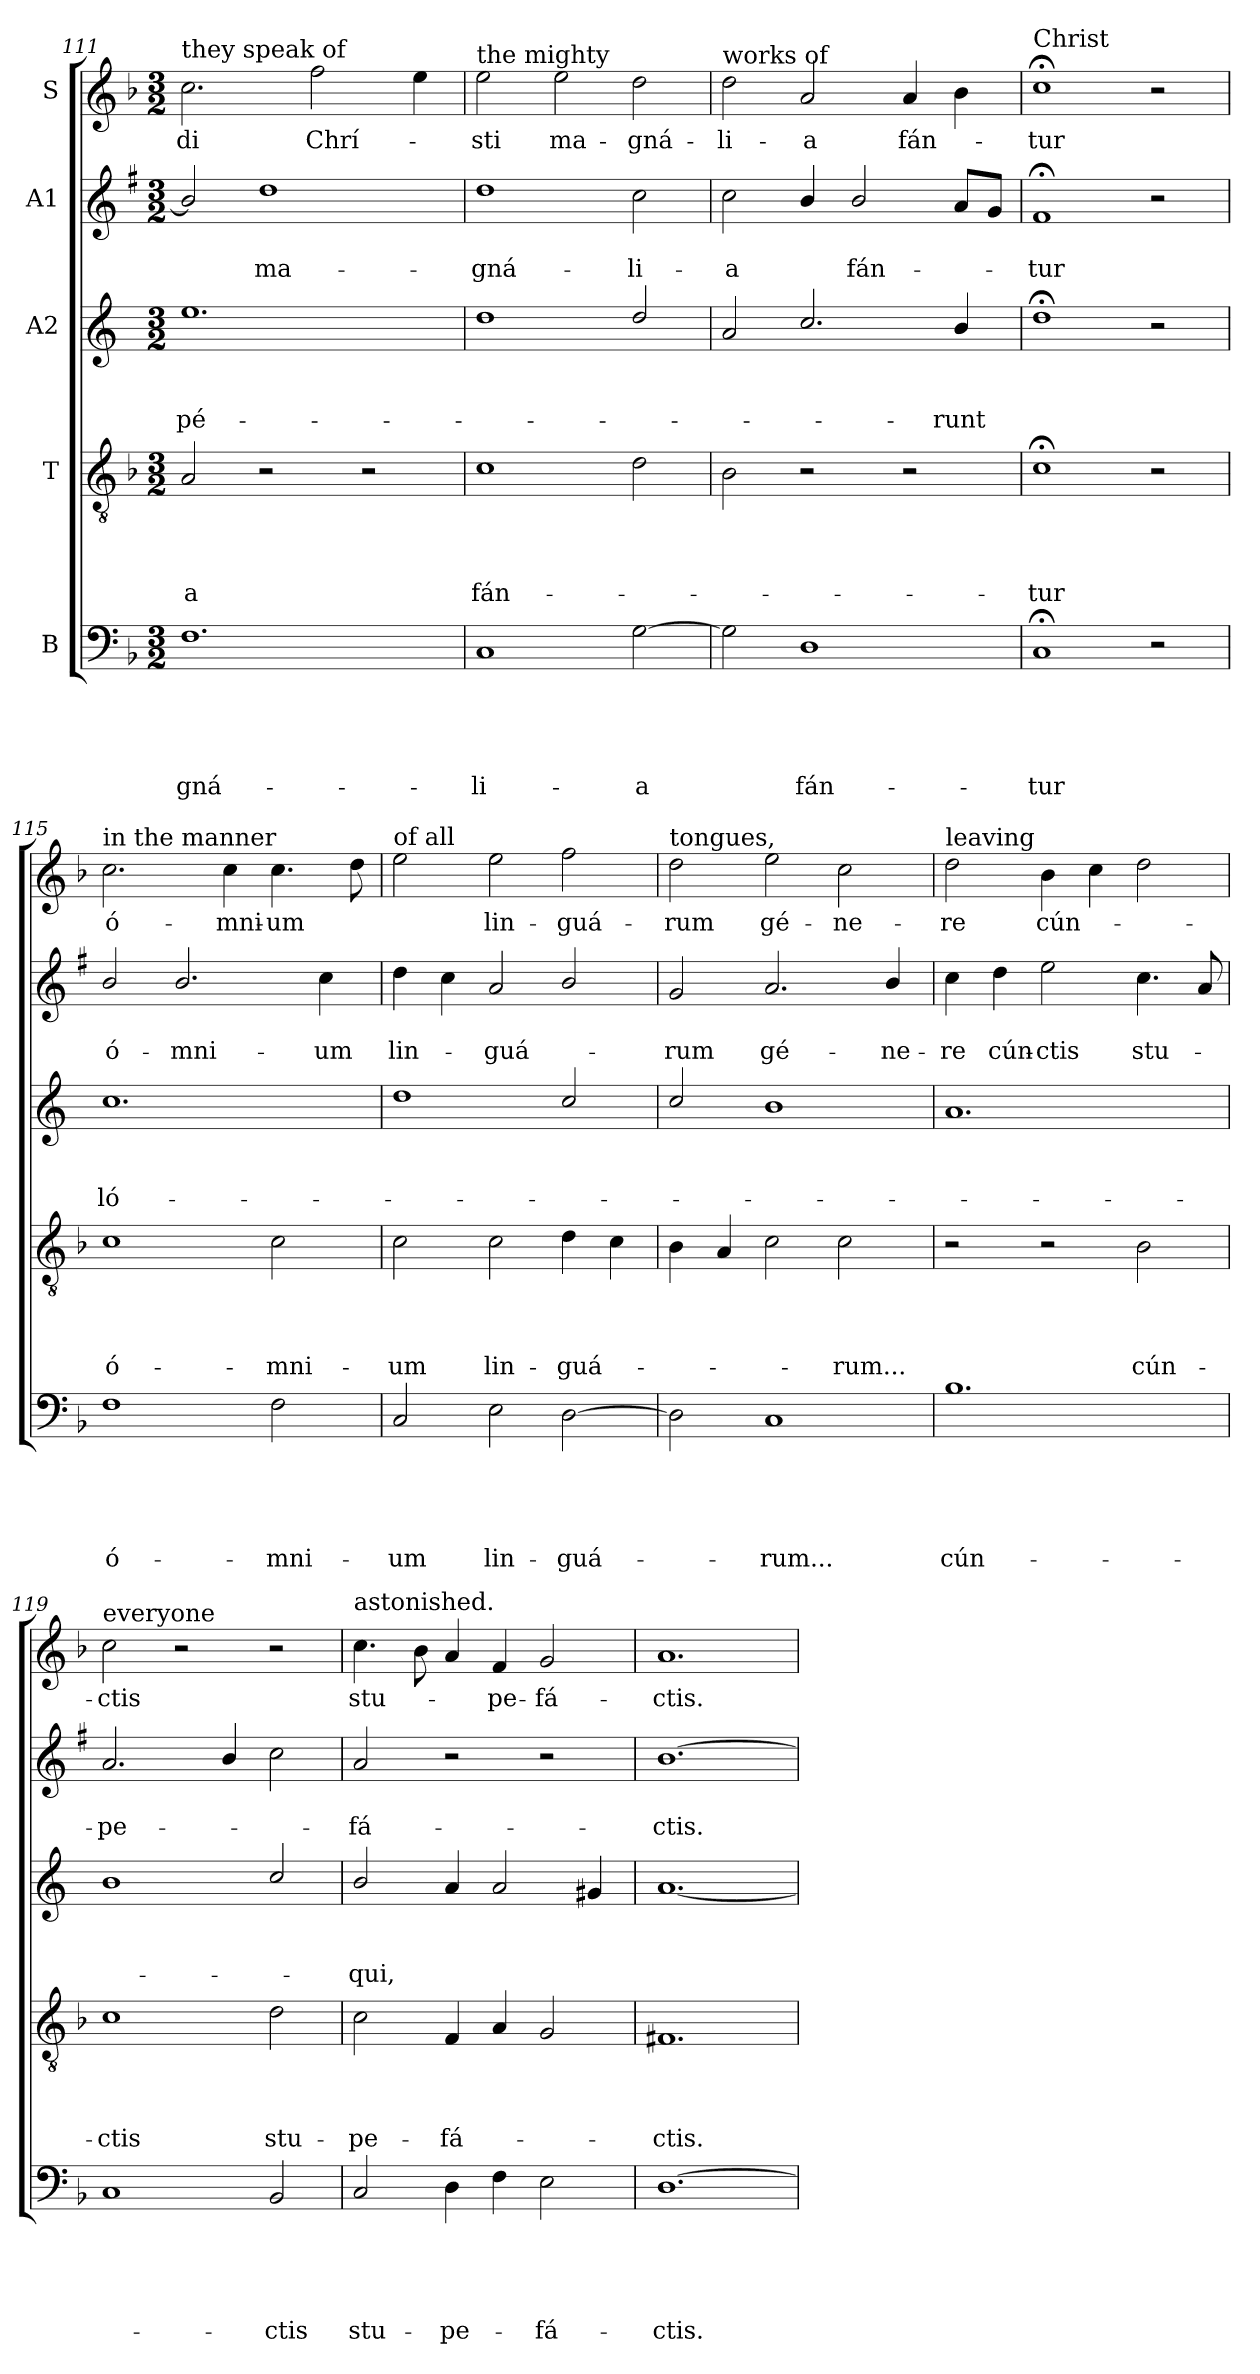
**kern	**text	**text	**text	**text	**text	**kern	**text	**text	**text	**text	**kern	**text	**text	**text	**kern	**text	**text	**kern	**text
*part5	*part5	*part5	*part5	*part5	*part5	*part4	*part4	*part4	*part4	*part4	*part3	*part3	*part3	*part3	*part2	*part2	*part2	*part1	*part1
*staff5	*staff5	*staff5	*staff5	*staff5	*staff5	*staff4	*staff4	*staff4	*staff4	*staff4	*staff3	*staff3	*staff3	*staff3	*staff2	*staff2	*staff2	*staff1	*staff1
*I"B	*	*	*	*	*	*I"T	*	*	*	*	*I"A2	*	*	*	*I"A1	*	*	*I"S	*
*clefF4	*	*	*	*	*	*clefGv2	*	*	*	*	*clefG2	*	*	*	*clefG2	*	*	*clefG2	*
*	*	*	*	*	*	*	*	*	*	*	*ITrd4c7	*	*	*	*ITrd1c2	*	*	*	*
*k[b-]	*	*	*	*	*	*k[b-]	*	*	*	*	*k[b-]	*	*	*	*k[b-]	*	*	*k[b-]	*
*F:	*	*	*	*	*	*F:	*	*	*	*	*F:	*	*	*	*F:	*	*	*F:	*
*M3/2	*	*	*	*	*	*M3/2	*	*	*	*	*M3/2	*	*	*	*M3/2	*	*	*M3/2	*
=111	=111	=111	=111	=111	=111	=111	=111	=111	=111	=111	=111	=111	=111	=111	=111	=111	=111	=111	=111
!	!	!	!	!	!	!	!	!	!	!	!	!	!	!	!	!	!	!LO:TX:a:t=they speak of	!
!	!	!	!	!	!LO:LY:b	!	!	!	!	!LO:LY:b	!	!	!	!LO:LY:b	!	!	!	!	!LO:LY:b
1.F	.	.	.	.	-gná-	2A/	.	.	.	-a	1.a	.	.	-pé-	2a/]	.	.	2.cc\	-di
!	!	!	!	!	!	!	!	!	!	!	!	!	!	!	!	!	!LO:LY:b	!	!
.	.	.	.	.	.	2r	.	.	.	.	.	.	.	.	1cc	.	ma-	.	.
!	!	!	!	!	!	!	!	!	!	!	!	!	!	!	!	!	!	!	!LO:LY:b
.	.	.	.	.	.	.	.	.	.	.	.	.	.	.	.	.	.	2ff\	Chrí-
.	.	.	.	.	.	2r	.	.	.	.	.	.	.	.	.	.	.	.	.
.	.	.	.	.	.	.	.	.	.	.	.	.	.	.	.	.	.	4ee\	.
!!LO:PB:g=z
=112	=112	=112	=112	=112	=112	=112	=112	=112	=112	=112	=112	=112	=112	=112	=112	=112	=112	=112	=112
!	!	!	!	!	!	!	!	!	!	!	!	!	!	!	!	!	!	!LO:TX:a:t=the mighty	!
!	!	!	!	!	!LO:LY:b	!	!	!	!	!LO:LY:b	!	!	!	!	!	!	!LO:LY:b	!	!LO:LY:b
1C	.	.	.	.	-li-	1c	.	.	.	fán-	1g	.	.	.	1cc	.	-gná-	2ee\	-sti
!	!	!	!	!	!	!	!	!	!	!	!	!	!	!	!	!	!	!	!LO:LY:b
.	.	.	.	.	.	.	.	.	.	.	.	.	.	.	.	.	.	2ee\	ma-
!	!	!	!	!	!LO:LY:b	!	!	!	!	!	!	!	!	!	!	!	!LO:LY:b	!	!LO:LY:b
[2G\	.	.	.	.	-a	2d\	.	.	.	.	2g/	.	.	.	2b-\	.	-li-	2dd\	-gná-
=113	=113	=113	=113	=113	=113	=113	=113	=113	=113	=113	=113	=113	=113	=113	=113	=113	=113	=113	=113
!	!	!	!	!	!	!	!	!	!	!	!	!	!	!	!	!	!	!LO:TX:a:t=works of	!
!	!	!	!	!	!	!	!	!	!	!	!	!	!	!	!	!	!LO:LY:b	!	!LO:LY:b
2G\]	.	.	.	.	.	2B-\	.	.	.	.	2d/	.	.	.	2b-\	.	-a	2dd\	-li-
!	!	!	!	!	!LO:LY:b	!	!	!	!	!	!	!	!	!	!	!	!	!	!LO:LY:b
1D	.	.	.	.	fán-	2r	.	.	.	.	2.f/	.	.	.	4a/	.	.	2a/	-a
!	!	!	!	!	!	!	!	!	!	!	!	!	!	!	!	!	!LO:LY:b	!	!
.	.	.	.	.	.	.	.	.	.	.	.	.	.	.	2a/	.	fán-	.	.
!	!	!	!	!	!	!	!	!	!	!	!	!	!	!	!	!	!	!	!LO:LY:b
.	.	.	.	.	.	2r	.	.	.	.	.	.	.	.	.	.	.	4a/	fán-
!	!	!	!	!	!	!	!	!	!	!	!	!	!	!LO:LY:b	!	!	!	!	!
.	.	.	.	.	.	.	.	.	.	.	4e/	.	.	-runt	8g/L	.	.	4b-\	.
.	.	.	.	.	.	.	.	.	.	.	.	.	.	.	8f/J	.	.	.	.
=114	=114	=114	=114	=114	=114	=114	=114	=114	=114	=114	=114	=114	=114	=114	=114	=114	=114	=114	=114
!	!	!	!	!	!	!	!	!	!	!	!	!	!	!	!	!	!	!LO:TX:a:t=Christ	!
!	!	!	!	!	!LO:LY:b	!	!	!	!	!LO:LY:b	!	!	!	!	!	!	!LO:LY:b	!	!LO:LY:b
1C;	.	.	.	.	-tur	1c;<	.	.	.	-tur	1g;	.	.	.	1e;	.	-tur	1cc;<	-tur
2r	.	.	.	.	.	2r	.	.	.	.	2r	.	.	.	2r	.	.	2r	.
=115	=115	=115	=115	=115	=115	=115	=115	=115	=115	=115	=115	=115	=115	=115	=115	=115	=115	=115	=115
!	!	!	!	!	!	!	!	!	!	!	!	!	!	!	!	!	!	!LO:TX:a:t=in the manner	!
!	!	!	!	!	!LO:LY:b	!	!	!	!	!LO:LY:b	!	!	!	!LO:LY:b	!	!	!LO:LY:b	!	!LO:LY:b
1F	.	.	.	.	ó-	1c	.	.	.	ó-	1.f	.	.	ló-	2a/	.	ó-	2.cc\	ó-
!	!	!	!	!	!	!	!	!	!	!	!	!	!	!	!	!	!LO:LY:b	!	!
.	.	.	.	.	.	.	.	.	.	.	.	.	.	.	2.a/	.	-mni-	.	.
!	!	!	!	!	!	!	!	!	!	!	!	!	!	!	!	!	!	!	!LO:LY:b
.	.	.	.	.	.	.	.	.	.	.	.	.	.	.	.	.	.	4cc\	-mni-
!	!	!	!	!	!LO:LY:b	!	!	!	!	!LO:LY:b	!	!	!	!	!	!	!	!	!LO:LY:b
2F\	.	.	.	.	-mni-	2c\	.	.	.	-mni-	.	.	.	.	.	.	.	4.cc\	-um
!	!	!	!	!	!	!	!	!	!	!	!	!	!	!	!	!	!LO:LY:b	!	!
.	.	.	.	.	.	.	.	.	.	.	.	.	.	.	4b-\	.	-um	.	.
.	.	.	.	.	.	.	.	.	.	.	.	.	.	.	.	.	.	8dd\	.
=116	=116	=116	=116	=116	=116	=116	=116	=116	=116	=116	=116	=116	=116	=116	=116	=116	=116	=116	=116
!	!	!	!	!	!	!	!	!	!	!	!	!	!	!	!	!	!	!LO:TX:a:t=of all	!
!	!	!	!	!	!LO:LY:b	!	!	!	!	!LO:LY:b	!	!	!	!	!	!	!LO:LY:b	!	!
2C/	.	.	.	.	-um	2c\	.	.	.	-um	1g	.	.	.	4cc\	.	lin-	2ee\	.
.	.	.	.	.	.	.	.	.	.	.	.	.	.	.	4b-\	.	.	.	.
!	!	!	!	!	!LO:LY:b	!	!	!	!	!LO:LY:b	!	!	!	!	!	!	!LO:LY:b	!	!LO:LY:b
2E\	.	.	.	.	lin-	2c\	.	.	.	lin-	.	.	.	.	2g/	.	-guá-	2ee\	lin-
!	!	!	!	!	!LO:LY:b	!	!	!	!	!LO:LY:b	!	!	!	!	!	!	!	!	!LO:LY:b
[2D\	.	.	.	.	-guá-	4d\	.	.	.	-guá-	2f/	.	.	.	2a/	.	.	2ff\	-guá-
.	.	.	.	.	.	4c\	.	.	.	.	.	.	.	.	.	.	.	.	.
!!LO:LB:g=z
=117	=117	=117	=117	=117	=117	=117	=117	=117	=117	=117	=117	=117	=117	=117	=117	=117	=117	=117	=117
!	!	!	!	!	!	!	!	!	!	!	!	!	!	!	!	!	!	!LO:TX:a:t=tongues,	!
!	!	!	!	!	!	!	!	!	!	!	!	!	!	!	!	!	!LO:LY:b	!	!LO:LY:b
2D\]	.	.	.	.	.	4B-\	.	.	.	.	2f/	.	.	.	2f/	.	-rum	2dd\	-rum
.	.	.	.	.	.	4A/	.	.	.	.	.	.	.	.	.	.	.	.	.
!	!	!	!	!	!LO:LY:b	!	!	!	!	!	!	!	!	!	!	!	!LO:LY:b	!	!LO:LY:b
1C	.	.	.	.	-rum...	2c\	.	.	.	.	1e	.	.	.	2.g/	.	gé-	2ee\	gé-
!	!	!	!	!	!	!	!	!	!	!LO:LY:b	!	!	!	!	!	!	!	!	!LO:LY:b
.	.	.	.	.	.	2c\	.	.	.	-rum...	.	.	.	.	.	.	.	2cc\	-ne-
!	!	!	!	!	!	!	!	!	!	!	!	!	!	!	!	!	!LO:LY:b	!	!
.	.	.	.	.	.	.	.	.	.	.	.	.	.	.	4a/	.	-ne-	.	.
=118	=118	=118	=118	=118	=118	=118	=118	=118	=118	=118	=118	=118	=118	=118	=118	=118	=118	=118	=118
!	!	!	!	!	!	!	!	!	!	!	!	!	!	!	!	!	!	!LO:TX:a:t=leaving	!
!	!	!	!	!	!LO:LY:b	!	!	!	!	!	!	!	!	!	!	!	!LO:LY:b	!	!LO:LY:b
1.B-	.	.	.	.	cún-	2r	.	.	.	.	1.d	.	.	.	4b-\	.	-re	2dd\	-re
!	!	!	!	!	!	!	!	!	!	!	!	!	!	!	!	!	!LO:LY:b	!	!
.	.	.	.	.	.	.	.	.	.	.	.	.	.	.	4cc\	.	cún-	.	.
!	!	!	!	!	!	!	!	!	!	!	!	!	!	!	!	!	!LO:LY:b	!	!LO:LY:b
.	.	.	.	.	.	2r	.	.	.	.	.	.	.	.	2dd\	.	-ctis	4b-\	cún-
.	.	.	.	.	.	.	.	.	.	.	.	.	.	.	.	.	.	4cc\	.
!	!	!	!	!	!	!	!	!	!	!LO:LY:b	!	!	!	!	!	!	!LO:LY:b	!	!
.	.	.	.	.	.	2B-\	.	.	.	cún-	.	.	.	.	4.b-\	.	stu-	2dd\	.
.	.	.	.	.	.	.	.	.	.	.	.	.	.	.	8g/	.	.	.	.
=119	=119	=119	=119	=119	=119	=119	=119	=119	=119	=119	=119	=119	=119	=119	=119	=119	=119	=119	=119
!	!	!	!	!	!	!	!	!	!	!	!	!	!	!	!	!	!	!LO:TX:a:t=everyone	!
!	!	!	!	!	!	!	!	!	!	!LO:LY:b	!	!	!	!	!	!	!LO:LY:b	!	!LO:LY:b
1C	.	.	.	.	.	1c	.	.	.	-ctis	1e	.	.	.	2.g/	.	-pe-	2cc\	-ctis
.	.	.	.	.	.	.	.	.	.	.	.	.	.	.	.	.	.	2r	.
.	.	.	.	.	.	.	.	.	.	.	.	.	.	.	4a/	.	.	.	.
!	!	!	!	!	!LO:LY:b	!	!	!	!	!LO:LY:b	!	!	!	!	!	!	!	!	!
2BB-/	.	.	.	.	-ctis	2d\	.	.	.	stu-	2f/	.	.	.	2b-\	.	.	2r	.
=120	=120	=120	=120	=120	=120	=120	=120	=120	=120	=120	=120	=120	=120	=120	=120	=120	=120	=120	=120
!	!	!	!	!	!	!	!	!	!	!	!	!	!	!	!	!	!	!LO:TX:a:t=astonished.	!
!	!	!	!	!	!LO:LY:b	!	!	!	!	!LO:LY:b	!	!	!	!LO:LY:b	!	!	!LO:LY:b	!	!LO:LY:b
2C/	.	.	.	.	stu-	2c\	.	.	.	-pe-	2e/	.	.	-qui,	2g/	.	-fá-	4.cc\	stu-
.	.	.	.	.	.	.	.	.	.	.	.	.	.	.	.	.	.	8b-\	.
!	!	!	!	!	!LO:LY:b	!	!	!	!	!LO:LY:b	!	!	!	!	!	!	!	!	!
4D\	.	.	.	.	-pe-	4F/	.	.	.	-fá-	4d/	.	.	.	2r	.	.	4a/	.
!	!	!	!	!	!	!	!	!	!	!	!	!	!	!	!	!	!	!	!LO:LY:b
4F\	.	.	.	.	.	4A/	.	.	.	.	2d/	.	.	.	.	.	.	4f/	-pe-
!	!	!	!	!	!LO:LY:b	!	!	!	!	!	!	!	!	!	!	!	!	!	!LO:LY:b
2E\	.	.	.	.	-fá-	2G/	.	.	.	.	.	.	.	.	2r	.	.	2g/	-fá-
.	.	.	.	.	.	.	.	.	.	.	4c#/	.	.	.	.	.	.	.	.
!!LO:PB:g=z
=121	=121	=121	=121	=121	=121	=121	=121	=121	=121	=121	=121	=121	=121	=121	=121	=121	=121	=121	=121
!	!	!	!	!	!LO:LY:b	!	!	!	!	!LO:LY:b	!	!	!	!	!	!	!LO:LY:b	!	!LO:LY:b
[1.D	.	.	.	.	-ctis.	1.F#X	.	.	.	-ctis.	[1.d	.	.	.	[1.a	.	-ctis.	1.a	-ctis.
=	=	=	=	=	=	=	=	=	=	=	=	=	=	=	=	=	=	=	=
*-	*-	*-	*-	*-	*-	*-	*-	*-	*-	*-	*-	*-	*-	*-	*-	*-	*-	*-	*-
